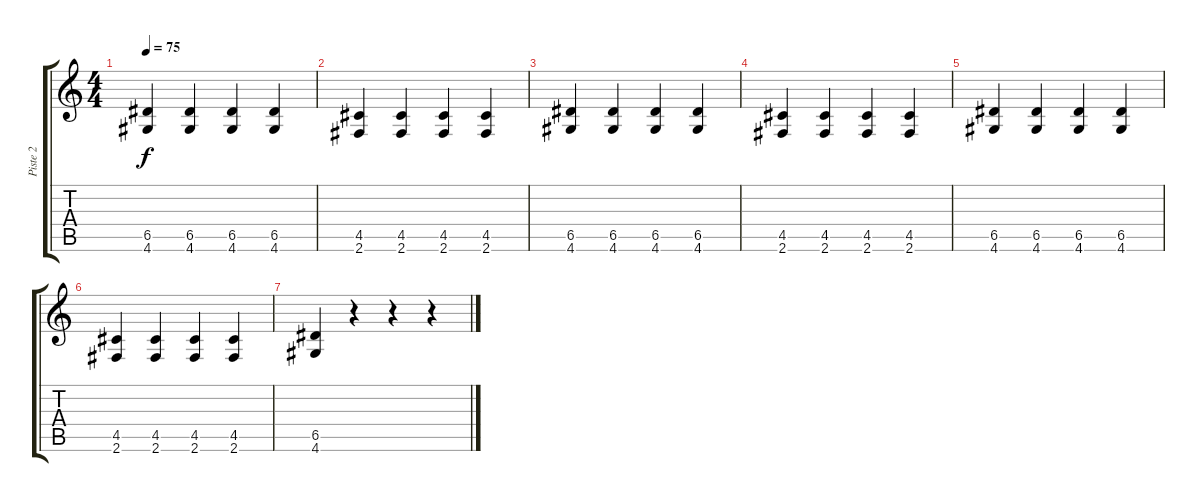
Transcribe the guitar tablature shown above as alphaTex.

\track ("Piste 2" "Piste 2") {instrument distortionguitar}
\staff {score tabs}
\tuning (E4 B3 G3 D3 A2 E2) {hide}
\ts (4 4)
\tempo 75
\clef g2
\ks c
(6.5 4.6).4{dy f} (6.5 4.6).4 (6.5 4.6).4 (6.5 4.6).4 |
(4.5 2.6).4 (4.5 2.6).4 (4.5 2.6).4 (4.5 2.6).4 |
(6.5 4.6).4 (6.5 4.6).4 (6.5 4.6).4 (6.5 4.6).4 |
(4.5 2.6).4 (4.5 2.6).4 (4.5 2.6).4 (4.5 2.6).4 |
(6.5 4.6).4 (6.5 4.6).4 (6.5 4.6).4 (6.5 4.6).4 |
(4.5 2.6).4 (4.5 2.6).4 (4.5 2.6).4 (4.5 2.6).4 |
(6.5 4.6).4 r.4 r.4 r.4
